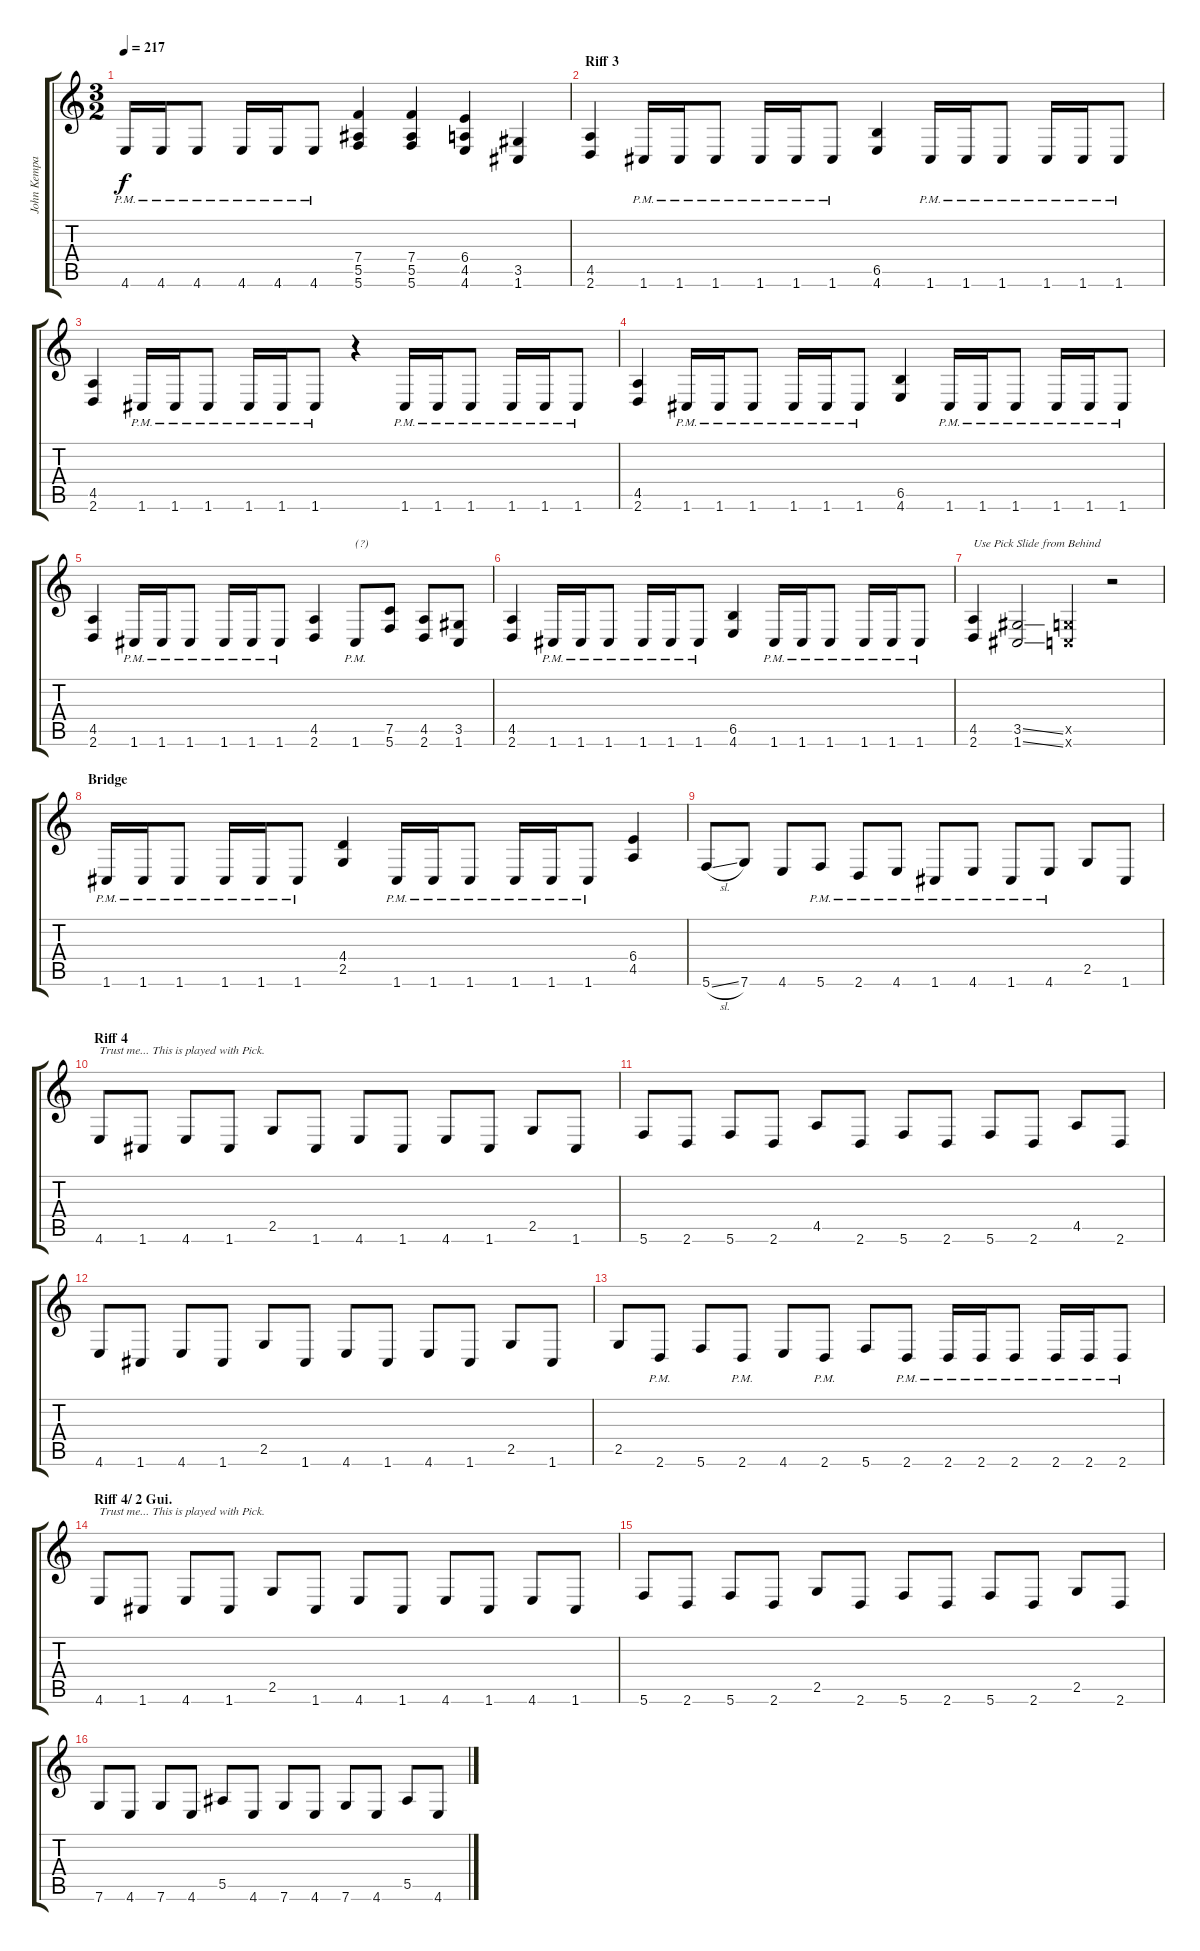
\track ("John Kempainen (Rhythm Guitar)" "John Kempa") {instrument distortionguitar}
\staff {score tabs}
\tuning (C4 G3 Eb3 Bb2 F2 C2) {hide}
\ts (3 2)
\tempo 217
\clef g2
\ks c
4.6{pm}.16{dy f} 4.6{pm}.16 4.6{pm}.8 4.6{pm}.16 4.6{pm}.16 4.6{pm}.8 (7.4 5.5 5.6).4 (7.4 5.5 5.6).4 (6.4 4.5 4.6).4 (3.5 1.6).4 |
\section ("" "Riff 3")
(4.5 2.6).4 1.6{pm}.16 1.6{pm}.16 1.6{pm}.8 1.6{pm}.16 1.6{pm}.16 1.6{pm}.8 (6.5 4.6).4 1.6{pm}.16 1.6{pm}.16 1.6{pm}.8 1.6{pm}.16 1.6{pm}.16 1.6{pm}.8 |
(4.5 2.6).4 1.6{pm}.16 1.6{pm}.16 1.6{pm}.8 1.6{pm}.16 1.6{pm}.16 1.6{pm}.8 r.4 1.6{pm}.16 1.6{pm}.16 1.6{pm}.8 1.6{pm}.16 1.6{pm}.16 1.6{pm}.8 |
(4.5 2.6).4 1.6{pm}.16 1.6{pm}.16 1.6{pm}.8 1.6{pm}.16 1.6{pm}.16 1.6{pm}.8 (6.5 4.6).4 1.6{pm}.16 1.6{pm}.16 1.6{pm}.8 1.6{pm}.16 1.6{pm}.16 1.6{pm}.8 |
(4.5 2.6).4 1.6{pm}.16 1.6{pm}.16 1.6{pm}.8 1.6{pm}.16 1.6{pm}.16 1.6{pm}.8 (4.5 2.6).4 1.6{pm}.8{txt "(?)"} (7.5 5.6).8 (4.5 2.6).8 (3.5 1.6).8 |
(4.5 2.6).4 1.6{pm}.16 1.6{pm}.16 1.6{pm}.8 1.6{pm}.16 1.6{pm}.16 1.6{pm}.8 (6.5 4.6).4 1.6{pm}.16 1.6{pm}.16 1.6{pm}.8 1.6{pm}.16 1.6{pm}.16 1.6{pm}.8 |
(4.5 2.6).4{txt "Use Pick Slide from Behind"} (3.5{ss} 1.6{ss}).2 (2.5{x} 0.6{x}).4 r.2 |
\section ("" "Bridge")
1.6{pm}.16 1.6{pm}.16 1.6{pm}.8 1.6{pm}.16 1.6{pm}.16 1.6{pm}.8 (4.4 2.5).4 1.6{pm}.16 1.6{pm}.16 1.6{pm}.8 1.6{pm}.16 1.6{pm}.16 1.6{pm}.8 (6.4 4.5).4 |
5.6{sl}.8 7.6.8 4.6.8 5.6{pm}.8 2.6{pm}.8 4.6{pm}.8 1.6{pm}.8 4.6{pm}.8 1.6{pm}.8 4.6{pm}.8 2.5.8 1.6.8 |
\section ("" "Riff 4")
4.6.8{txt "Trust me... This is played with Pick."} 1.6.8 4.6.8 1.6.8 2.5.8 1.6.8 4.6.8 1.6.8 4.6.8 1.6.8 2.5.8 1.6.8 |
5.6.8 2.6.8 5.6.8 2.6.8 4.5.8 2.6.8 5.6.8 2.6.8 5.6.8 2.6.8 4.5.8 2.6.8 |
4.6.8 1.6.8 4.6.8 1.6.8 2.5.8 1.6.8 4.6.8 1.6.8 4.6.8 1.6.8 2.5.8 1.6.8 |
2.5.8 2.6{pm}.8 5.6.8 2.6{pm}.8 4.6.8 2.6{pm}.8 5.6.8 2.6{pm}.8 2.6{pm}.16 2.6{pm}.16 2.6{pm}.8 2.6{pm}.16 2.6{pm}.16 2.6{pm}.8 |
\section ("" "Riff 4/ 2 Gui.")
4.6.8{txt "Trust me... This is played with Pick."} 1.6.8 4.6.8 1.6.8 2.5.8 1.6.8 4.6.8 1.6.8 4.6.8 1.6.8 4.6.8 1.6.8 |
5.6.8 2.6.8 5.6.8 2.6.8 2.5.8 2.6.8 5.6.8 2.6.8 5.6.8 2.6.8 2.5.8 2.6.8 |
7.6.8 4.6.8 7.6.8 4.6.8 5.5.8 4.6.8 7.6.8 4.6.8 7.6.8 4.6.8 5.5.8 4.6.8
